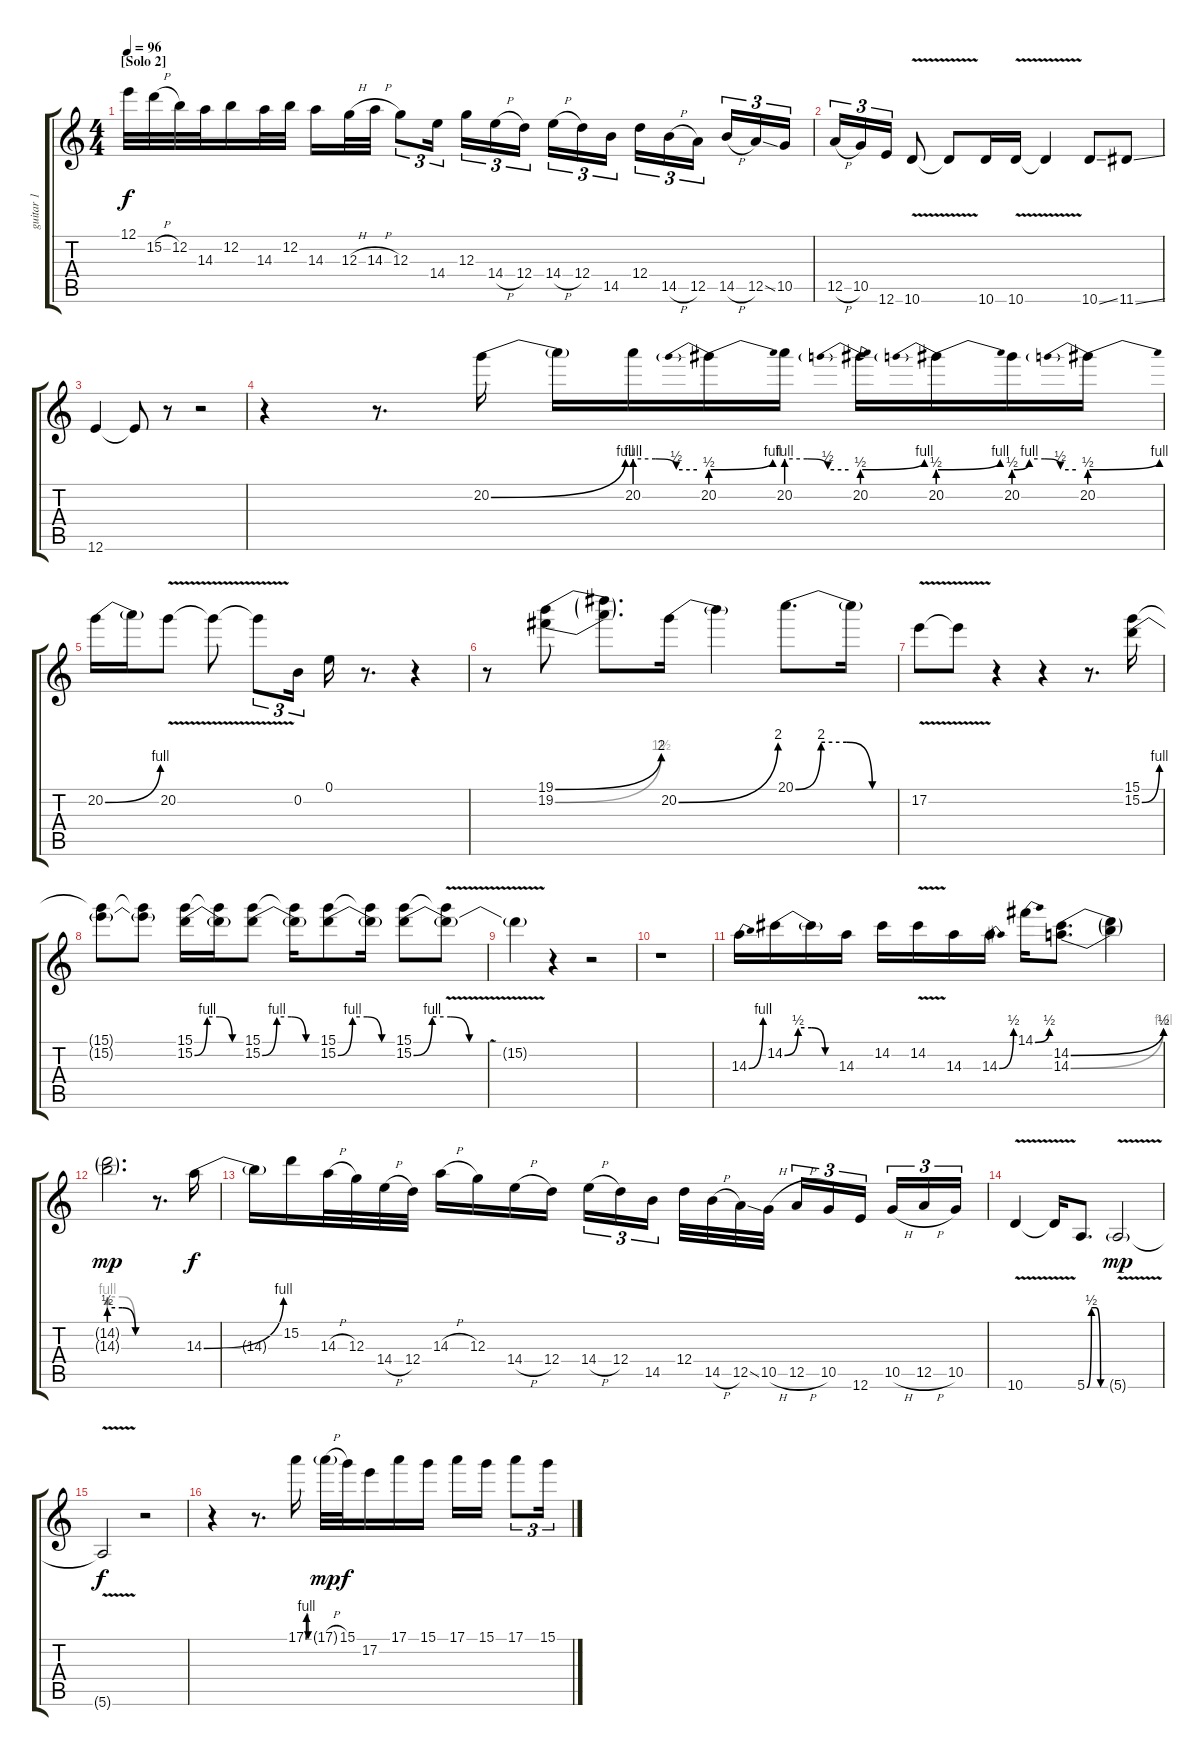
\track ("guitar 1" "guitar 1") {instrument overdrivenguitar}
\staff {score tabs}
\tuning (E4 B3 G3 D3 A2 E2) {hide}
\ts (4 4)
\section ("" "[Solo 2]")
\tempo 96
\clef g2
\ks c
12.1.32{dy f volume 16} 15.2{h}.32 12.2.32 14.3.32 12.2.16 14.3.32 12.2.32 14.3.16 12.3{h}.32 14.3{h}.32 12.3.8{tu (3 2)} 14.4.16{tu (3 2)} 12.3.16{tu (3 2)} 14.4{h}.16{tu (3 2)} 12.4.16{tu (3 2) beam splitsecondary} 14.4{h}.16{tu (3 2)} 12.4.16{tu (3 2)} 14.5.16{tu (3 2)} 12.4.16{tu (3 2)} 14.5{h}.16{tu (3 2)} 12.5.16{tu (3 2) beam splitsecondary} 14.5{h}.16{tu (3 2)} 12.5{ss}.16{tu (3 2)} 10.5.16{tu (3 2)} |
12.5{h}.16{tu (3 2)} 10.5.16{tu (3 2)} 12.6.16{tu (3 2)} 10.6{v}.8 10.6{t}.8 10.6.16 10.6{v}.16 10.6{v t}.4 10.6{ss}.8 11.6{ss}.8 |
12.6.4 12.6{t}.8 r.8 r.2 |
r.4 r.8{d} 20.2{be (bend 0 0 60 4)}.16 20.2{t}.16 20.2{be (custom 0 4 20 4 40 2 60 2)}.16 20.2{be (prebendbend 0 2 60 4)}.16 20.2{be (custom 0 4 20 4 40 2 60 2)}.16 20.2{be (prebendbend 0 2 60 4)}.16 20.2{be (prebendbend 0 2 60 4)}.16 20.2{be (custom 0 2 15 4 30 4 45 2 60 2)}.16 20.2{be (prebendbend 0 2 60 4)}.16 |
20.2{be (bend 0 0 60 4)}.16 20.2{t}.16 20.2{v}.8 20.2{v t}.8 20.2{v t}.8{tu (3 2)} 0.2.16{tu (3 2)} 0.1.16 r.8{d} r.4 |
r.8 (19.1{be (bend 0 0 60 8)} 19.2{be (bend 0 0 60 6)}).8 (19.1{t} 19.2{t}).8{d} 20.2{be (bend 0 0 60 8)}.16 20.2{t}.4 20.1{be (custom 0 0 15 8 30 8 45 0 60 0)}.8{d} 20.1{t}.16 |
17.2{v}.8 17.2{v t}.8 r.4 r.4 r.8{d} (15.1 15.2{be (bend 0 0 60 4)}).16 |
(15.1{t} 15.2{t}).8 (15.1{t} 15.2{t}).8 (15.1 15.2{be (custom 0 0 15 4 30 4 45 0 60 0)}).16 (15.1{t} 15.2{t}).16 (15.1 15.2{be (custom 0 0 15 4 30 4 45 0 60 0)}).8 (15.1{t} 15.2{t}).16 (15.1 15.2{be (custom 0 0 15 4 30 4 45 0 60 0)}).8 (15.1{t} 15.2{t}).16 (15.1 15.2{be (custom 0 0 15 4 30 4 45 0 60 0)}).8 (15.1{v t} 15.2{v t}).8 |
15.2{v t}.4 r.4 r.2 |
r.1 |
14.3{be (bend 0 0 60 4)}.16 14.2{be (custom 0 0 15 2 30 2 45 0 60 0)}.16 14.2{t}.16 14.3.16 14.2.16 14.2{v}.16 14.3.16 14.3{be (bend 0 0 60 2)}.16 14.1{be (bend 0 0 60 2)}.16 (14.2{be (bend 0 0 60 2)} 14.3{be (bend 0 0 60 4)}).8{d} (14.2{t} 14.3{t}).4 |
(14.2{be (custom 0 2 20 2 40 0 60 0) g} 14.3{be (custom 0 4 20 4 40 0 60 0) g}).2{d dy mp} r.8{d} 14.3{be (bend 0 0 60 4)}.16{dy f} |
14.3{t}.16 15.2.16 14.3{h}.32 12.3.32 14.4{h}.32 12.4.32 14.3{h}.16 12.3.16 14.4{h}.16 12.4.16 14.4{h}.16{tu (3 2)} 12.4.16{tu (3 2)} 14.5.16{tu (3 2) beam splitsecondary} 12.4.32 14.5{h}.32 12.5{ss}.32 10.5{h}.32 12.5{h}.16{tu (3 2)} 10.5.16{tu (3 2)} 12.6.16{tu (3 2) beam splitsecondary} 10.5{h}.16{tu (3 2)} 12.5{h}.16{tu (3 2)} 10.5.16{tu (3 2)} |
10.6{v}.4 10.6{t}.16 5.6{be (custom 0 0 15 2 30 2 45 0 60 0)}.8{d} 5.6{v g}.2{dy mp} |
5.6{v t}.2{dy f volume 0} r.2 |
r.4 r.8{d} 17.1{be (custom 0 0 15 4 30 4 45 0 60 0)}.16 17.1{h g}.32{dy mp} 15.1.32{dy f} 17.2.16 17.1.16 15.1.16 17.1.16 15.1.16 17.1.8{tu (3 2)} 15.1.16{tu (3 2)}
